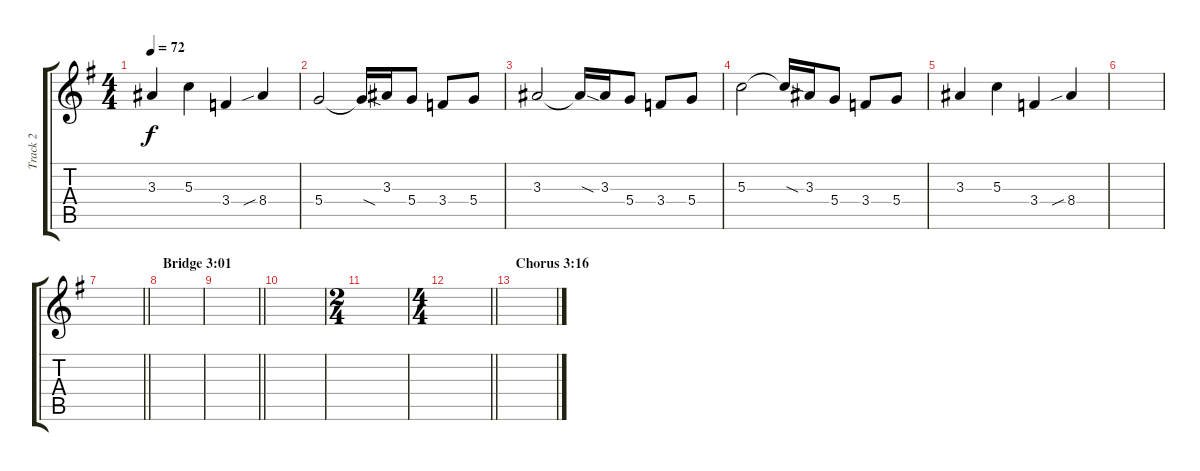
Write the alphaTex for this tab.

\track ("Track 2" "Track 2") {instrument overdrivenguitar}
\staff {score tabs}
\tuning (E4 B3 G3 D3 A2 E2) {hide}
\ts (4 4)
\tempo 72
\clef g2
\ks g
3.3.4{dy f} 5.3.4 3.4.4 8.4{sib}.4 |
5.4.2 5.4{sod t}.16 3.3.16 5.4.8 3.4.8 5.4.8 |
3.3.2 3.3{sod t}.16 3.3.16 5.4.8 3.4.8 5.4.8 |
5.3.2 5.3{sod t}.16 3.3.16 5.4.8 3.4.8 5.4.8 |
3.3.4 5.3.4 3.4.4 8.4{sib}.4 |
|
\barLineRight lightlight
|
\section ("" "Bridge 3:01")
|
\barLineRight lightlight
|
|
\ts (2 4)
|
\ts (4 4)
\barLineRight lightlight
|
\section ("" "Chorus 3:16")
